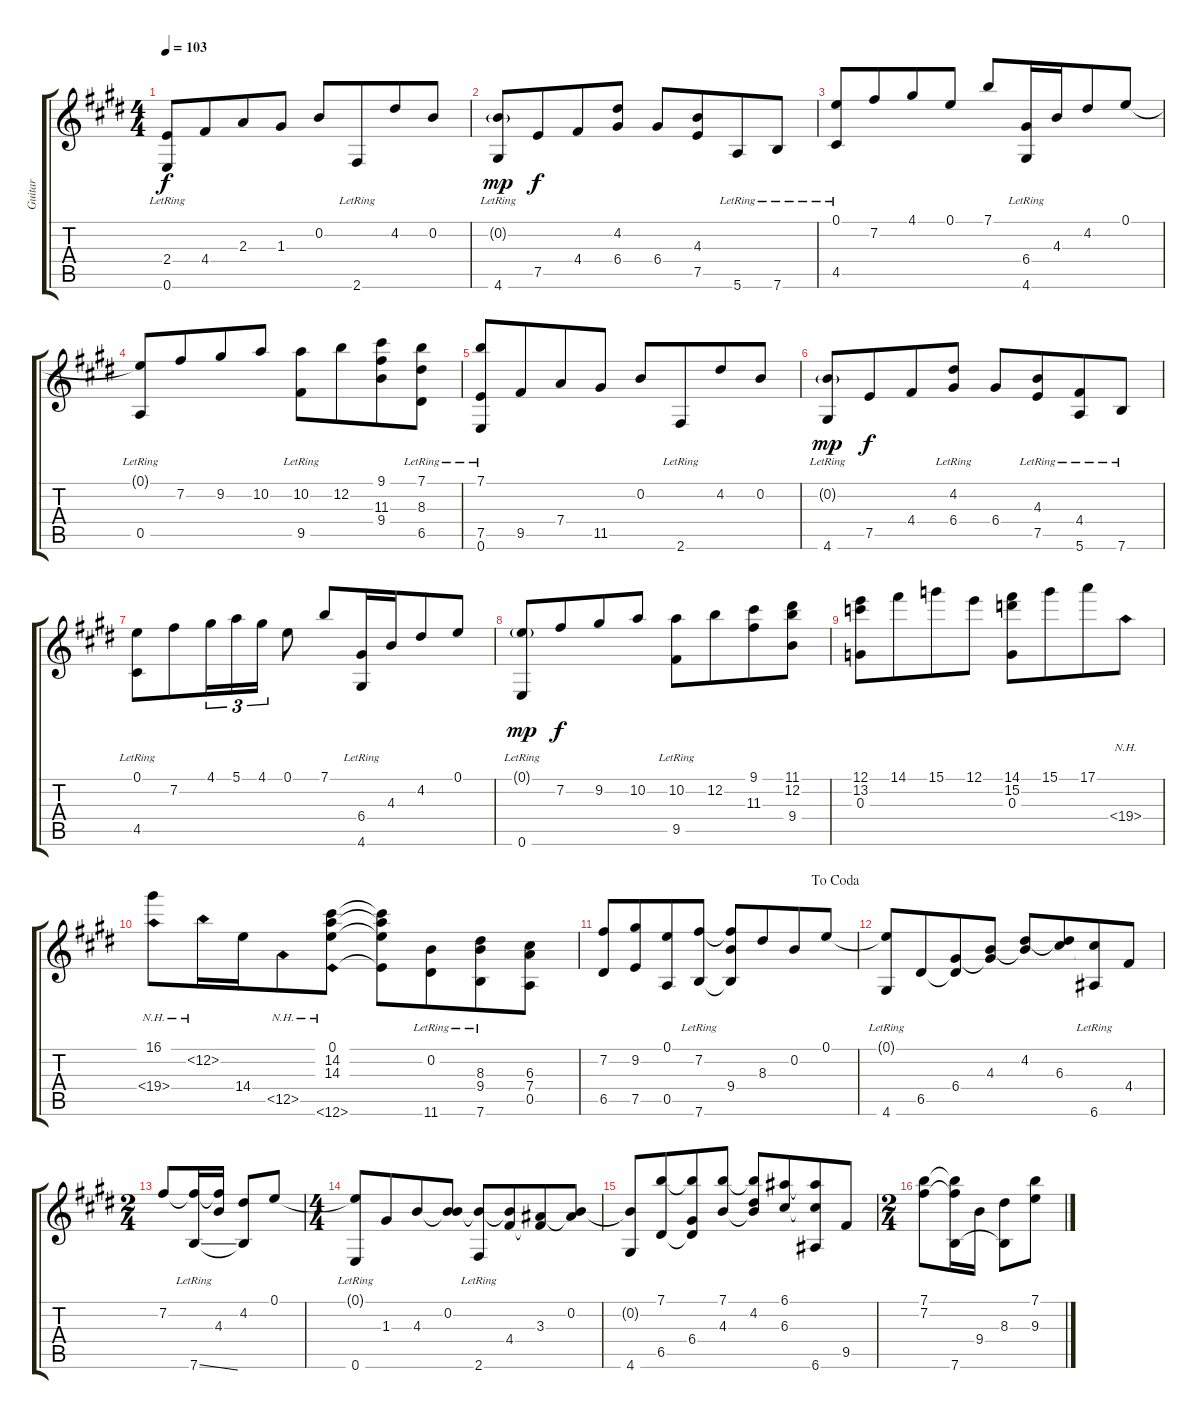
\track ("Guitar" "Guitar") {instrument acousticguitarnylon}
\staff {score tabs}
\tuning (E4 B3 G3 D3 A2 E2) {hide}
\ts (4 4)
\tempo 103
\clef g2
\ks e
(2.4 0.6{lr}).8{dy f instrument acousticguitarnylon} 4.4.8{beam merge} 2.3.8 1.3.8 0.2.8 2.6{lr}.8{beam merge} 4.2.8 0.2.8 |
(0.2{g} 4.6{lr}).8{dy mp} 7.5.8{dy f beam merge} 4.4.8 (4.2 6.4).8 6.4.8 (4.3 7.5).8{beam merge} 5.6{lr}.8 7.6{lr}.8 |
(0.1 4.5{lr}).8 7.2.8{beam merge} 4.1.8 0.1.8 7.1.8 (6.4 4.6{lr}).16 4.3.16{beam merge} 4.2.8 0.1.8 |
(0.1{t} 0.5{lr}).8 7.2.8{beam merge} 9.2.8 10.2.8 (10.2 9.5{lr}).8 12.2.8{beam merge} (9.1 11.3 9.4).8 (7.1 8.3 6.5{lr}).8 |
(7.1 7.5 0.6{lr}).8 9.5.8{beam merge} 7.4.8 11.5.8 0.2.8 2.6{lr}.8{beam merge} 4.2.8 0.2.8 |
(0.2{g} 4.6{lr}).8{dy mp} 7.5.8{dy f beam merge} 4.4.8 (4.2 6.4{lr}).8 6.4.8 (4.3 7.5{lr}).8{beam merge} (4.4 5.6{lr}).8 7.6{lr}.8 |
(0.1 4.5{lr}).8 7.2.8{beam merge} 4.1.16{tu (3 2)} 5.1.16{tu (3 2)} 4.1.16{tu (3 2)} 0.1.8 7.1.8 (6.4 4.6{lr}).16 4.3.16{beam merge} 4.2.8 0.1.8 |
(0.1{g} 0.6{lr}).8{dy mp} 7.2.8{dy f beam merge} 9.2.8 10.2.8 (10.2 9.5{lr}).8 12.2.8{beam merge} (9.1 11.3).8 (11.1 12.2 9.4).8 |
(12.1 13.2 0.3).8 14.1.8{beam merge} 15.1.8 12.1.8{beam split} (14.1 15.2 0.3).8 15.1.8{beam merge} 17.1.8 19.4{nh}.8 |
(16.1 19.4{nh}).8 12.2{nh}.16 14.4.16{beam merge} 12.5{nh}.8 (0.1 14.2 14.3 12.6{nh}).8 (0.1{t} 14.2{t} 14.3{t} 12.6{t}).8 (0.2 11.6{lr}).8{beam merge} (8.3 9.4 7.6{lr}).8 (6.3 7.4 0.5).8 |
\jump dacoda
(7.2 6.5).8 (9.2 7.5).8{beam merge} (0.1 0.5).8 (7.2 7.6{lr}).8 (7.2{t} 9.4 7.6{t}).8 8.3.8{beam merge} 0.2.8 0.1.8 |
(0.1{t} 4.6{lr}).8 6.5.8{beam merge} (6.4 6.5{t}).8 (4.3 6.4{t}).8 (4.2 4.3{t}).8 (4.2{t} 6.3).8{beam merge} (6.3{t} 6.6{lr}).8 4.4.8 |
\ts (2 4)
7.2.8 (7.2{t} 7.6{ss lr}).16 (7.2{t} 4.3).16 (4.2 7.6{t}).8 0.1.8 |
\ts (4 4)
(0.1{t} 0.6{lr}).8 1.3.8{beam merge} 4.3.8 (0.2 4.3{t}).8 (0.2{t} 2.6{lr}).8 (0.2{t} 4.4).8{beam merge} (3.3 4.4{t}).8 (0.2 3.3{t}).8 |
(0.2{t} 4.6).8 (7.1 6.5).8{beam merge} (7.1{t} 6.4 6.5{t}).8 (7.1 4.3).8 (7.1{t} 4.2 4.3{t}).8 (6.1 6.3).8{beam merge} (6.1{t} 6.3{t} 6.6).8 9.5.8 |
\ts (2 4)
(7.1 7.2).8 (7.1{t} 7.2{t} 7.6).16 9.4.16 (8.3 7.6{t}).8 (7.1 9.3).8
